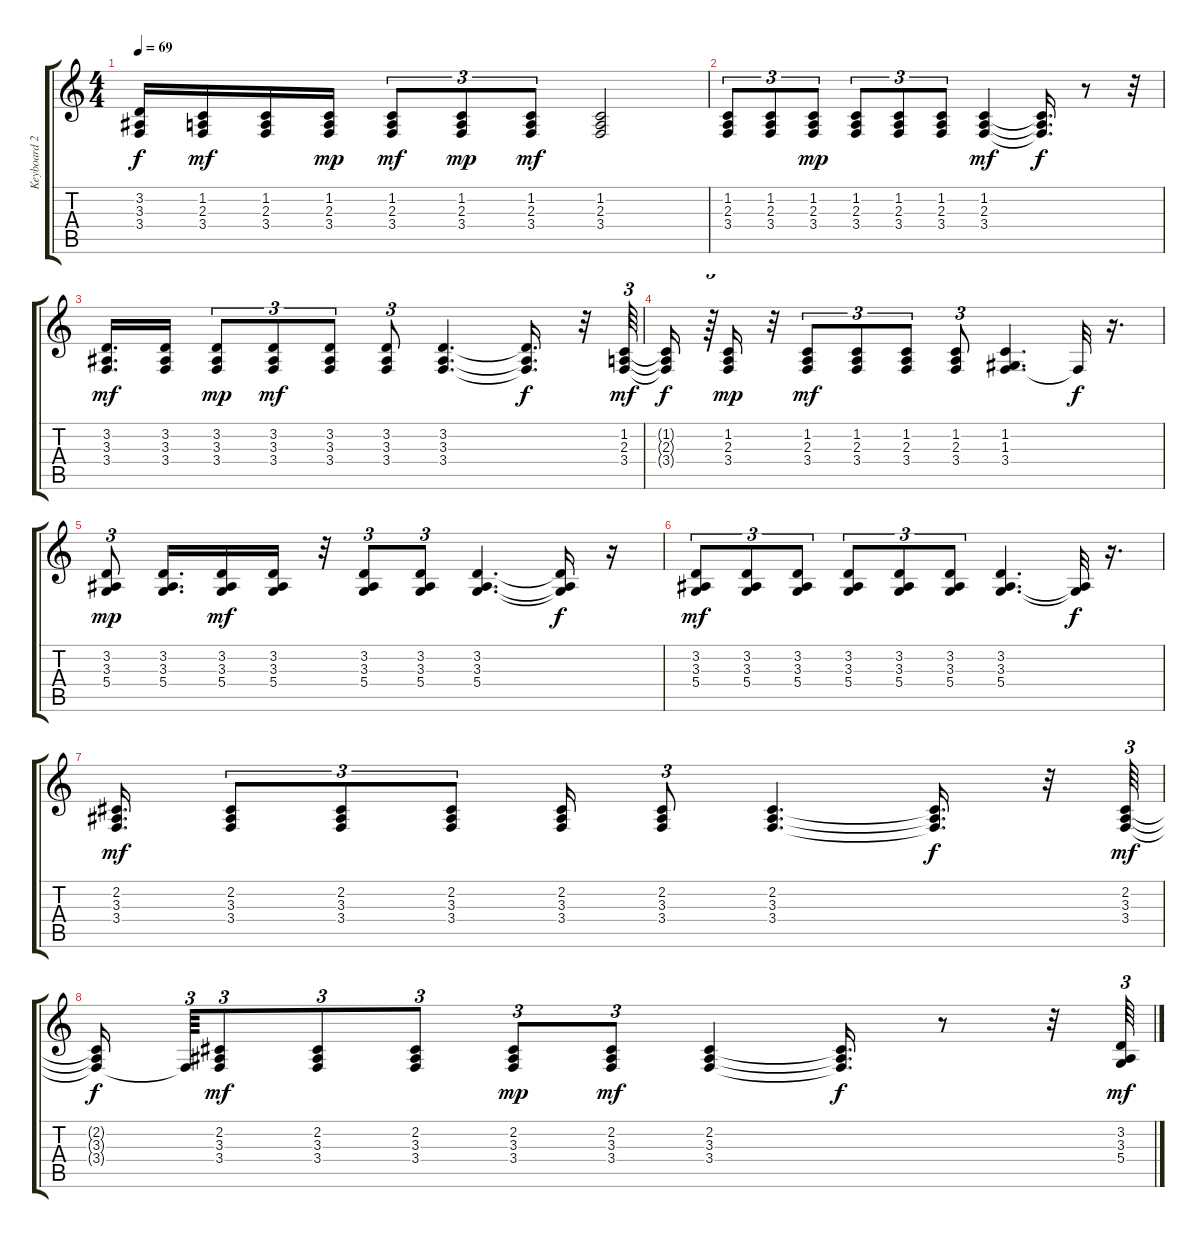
\track ("Keyboard 2" "Keyboard 2") {instrument electricpiano2}
\staff {score tabs}
\tuning (E4 B3 G3 D3 A2 E2) {hide}
\ts (4 4)
\tempo 69
\clef g2
\ks c
(3.2{t} 3.3{t} 3.4{t}).16{dy f} (1.2 2.3 3.4).16{dy mf} (1.2 2.3 3.4).16 (1.2 2.3 3.4).16{dy mp} (1.2 2.3 3.4).8{tu (3 2) dy mf} (1.2 2.3 3.4).8{tu (3 2) dy mp} (1.2 2.3 3.4).8{tu (3 2) dy mf} (1.2 2.3 3.4).2 |
(1.2 2.3 3.4).8{tu (3 2)} (1.2 2.3 3.4).8{tu (3 2)} (1.2 2.3 3.4).8{tu (3 2) dy mp} (1.2 2.3 3.4).8{tu (3 2)} (1.2 2.3 3.4).8{tu (3 2)} (1.2 2.3 3.4).8{tu (3 2)} (1.2 2.3 3.4).4{dy mf} (1.2{t} 2.3{t} 3.4{t}).16{d dy f} r.8 r.32 |
(3.2 3.3 3.4).16{d dy mf} (3.2 3.3 3.4).16 (3.2 3.3 3.4).8{tu (3 2) dy mp} (3.2 3.3 3.4).8{tu (3 2) dy mf} (3.2 3.3 3.4).8{tu (3 2)} (3.2 3.3 3.4).8{tu (3 2)} (3.2 3.3 3.4).4{d} (3.2{t} 3.3{t} 3.4{t}).16{d dy f} r.32 (1.2 2.3 3.4).64{tu (3 2) dy mf} |
(1.2{t} 2.3{t} 3.4{t}).16{dy f} r.64{tu (3 2)} (1.2 2.3 3.4).16{dy mp} r.32 (1.2 2.3 3.4).8{tu (3 2) dy mf} (1.2 2.3 3.4).8{tu (3 2)} (1.2 2.3 3.4).8{tu (3 2)} (1.2 2.3 3.4).8{tu (3 2)} (1.2 1.3 3.4).4{d} 3.4{t}.32{dy f} r.16{d} |
(3.2 3.3 5.4).8{tu (3 2) dy mp} (3.2 3.3 5.4).16{d} (3.2 3.3 5.4).16{dy mf} (3.2 3.3 5.4).16 r.32 (3.2 3.3 5.4).8{tu (3 2)} (3.2 3.3 5.4).8{tu (3 2)} (3.2 3.3 5.4).4{d} (3.2{t} 3.3{t} 5.4{t}).16{dy f} r.16 |
(3.2 3.3 5.4).8{tu (3 2) dy mf} (3.2 3.3 5.4).8{tu (3 2)} (3.2 3.3 5.4).8{tu (3 2)} (3.2 3.3 5.4).8{tu (3 2)} (3.2 3.3 5.4).8{tu (3 2)} (3.2 3.3 5.4).8{tu (3 2)} (3.2 3.3 5.4).4{d} (3.3{t} 5.4{t}).32{dy f} r.16{d} |
(2.2 3.3 3.4).16{d dy mf} (2.2 3.3 3.4).8{tu (3 2)} (2.2 3.3 3.4).8{tu (3 2)} (2.2 3.3 3.4).8{tu (3 2)} (2.2 3.3 3.4).16 (2.2 3.3 3.4).8{tu (3 2)} (2.2 3.3 3.4).4{d} (2.2{t} 3.3{t} 3.4{t}).16{d dy f} r.32 (2.2 3.3 3.4).64{tu (3 2) dy mf} |
(2.2{t} 3.3{t} 3.4{t}).16{dy f beam splitsecondary} 3.4{t}.64{tu (3 2)} (2.2 3.3 3.4).8{tu (3 2) dy mf} (2.2 3.3 3.4).8{tu (3 2)} (2.2 3.3 3.4).8{tu (3 2)} (2.2 3.3 3.4).8{tu (3 2) dy mp} (2.2 3.3 3.4).8{tu (3 2) dy mf} (2.2 3.3 3.4).4 (2.2{t} 3.3{t} 3.4{t}).16{d dy f} r.8 r.32 (3.2 3.3 5.4).64{tu (3 2) dy mf}
